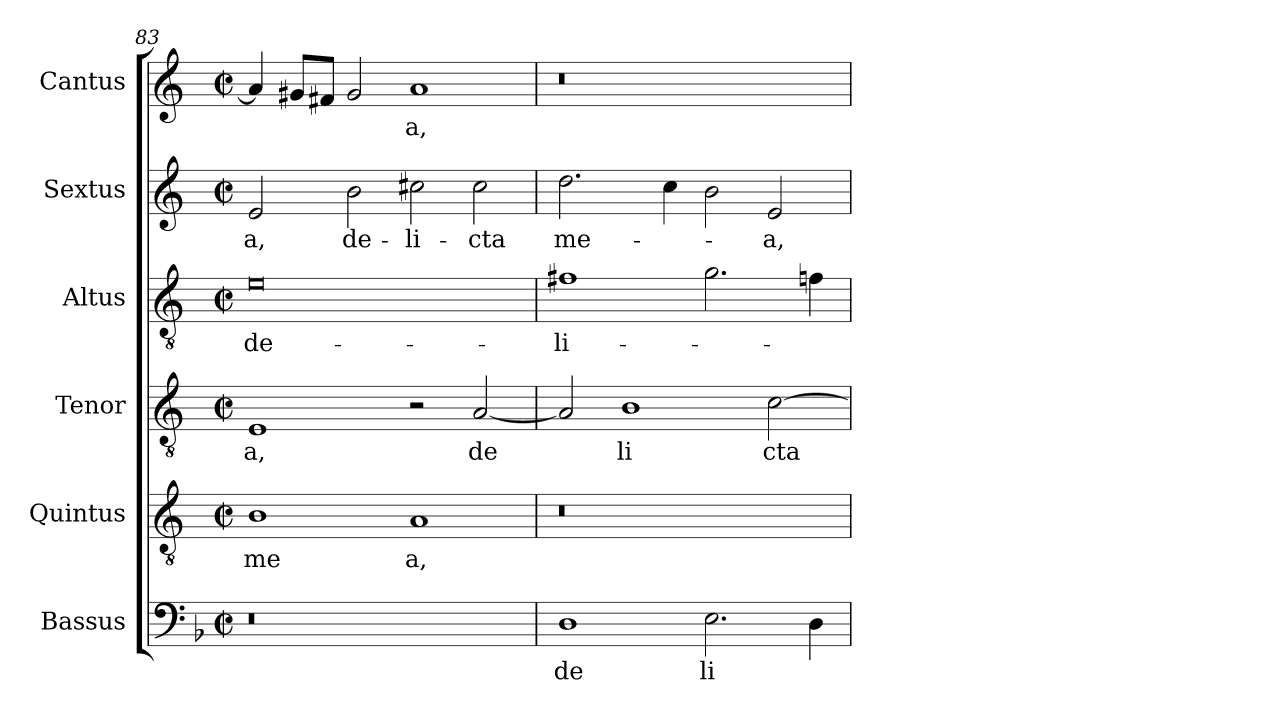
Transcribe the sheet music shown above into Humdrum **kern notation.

**kern	**text	**kern	**text	**kern	**text	**kern	**text	**kern	**text	**kern	**text
*part6	*part6	*part5	*part5	*part4	*part4	*part3	*part3	*part2	*part2	*part1	*part1
*staff6	*staff6	*staff5	*staff5	*staff4	*staff4	*staff3	*staff3	*staff2	*staff2	*staff1	*staff1
*I"Bassus	*	*I"Quintus	*	*I"Tenor	*	*I"Altus	*	*I"Sextus	*	*I"Cantus	*
*clefF4	*	*clefGv2	*	*clefGv2	*	*clefGv2	*	*clefG2	*	*clefG2	*
*k[b-]	*	*	*	*	*	*k[]	*	*	*	*	*
*F:	*	*	*	*	*	*C:	*	*	*	*	*
*M2/2	*	*M2/2	*	*M2/2	*	*M2/2	*	*M2/2	*	*M2/2	*
*met(c|)	*	*met(c|)	*	*met(c|)	*	*met(c|)	*	*met(c|)	*	*met(c|)	*
=83	=83	=83	=83	=83	=83	=83	=83	=83	=83	=83	=83
!	!	!	!LO:LY:b:cj	!	!LO:LY:b:cj	!	!LO:LY:b:cj	!	!LO:LY:b:cj	!	!
0r	.	1B	me	1E	a,	0e	de-	2e/	-a,	4a/]	.
.	.	.	.	.	.	.	.	.	.	8g#/L	.
.	.	.	.	.	.	.	.	.	.	8f#/J	.
!	!	!	!	!	!	!	!	!	!LO:LY:b:cj	!	!
.	.	.	.	.	.	.	.	2b\	de-	2g#/	.
!	!	!	!LO:LY:b:cj	!	!	!	!	!	!LO:LY:b:cj	!	!LO:LY:b:cj
.	.	1A	a,	2r	.	.	.	2cc#X\	-li-	1a	-a,
!	!	!	!	!	!LO:LY:b:cj	!	!	!	!LO:LY:b:cj	!	!
.	.	.	.	[<2A/	de	.	.	2cc#\	-cta	.	.
=84	=84	=84	=84	=84	=84	=84	=84	=84	=84	=84	=84
!	!LO:LY:b:cj	!	!	!	!	!	!LO:LY:b:cj	!	!LO:LY:b	!	!
1D	de	0r	.	2A/]	.	1f#X	-li-	2.dd\	me-	0r	.
!	!	!	!	!	!LO:LY:b:cj	!	!	!	!	!	!
.	.	.	.	1B	li	.	.	.	.	.	.
.	.	.	.	.	.	.	.	4cc\	.	.	.
!	!LO:LY:b:cj	!	!	!	!	!	!	!	!	!	!
2.E\	li	.	.	.	.	2.g\	.	2b\	.	.	.
!	!	!	!	!	!LO:LY:b	!	!	!	!LO:LY:b:cj	!	!
.	.	.	.	[<2c\	cta	.	.	2e/	-a,	.	.
4D\	.	.	.	.	.	4fn\	.	.	.	.	.
=	=	=	=	=	=	=	=	=	=	=	=
*-	*-	*-	*-	*-	*-	*-	*-	*-	*-	*-	*-
